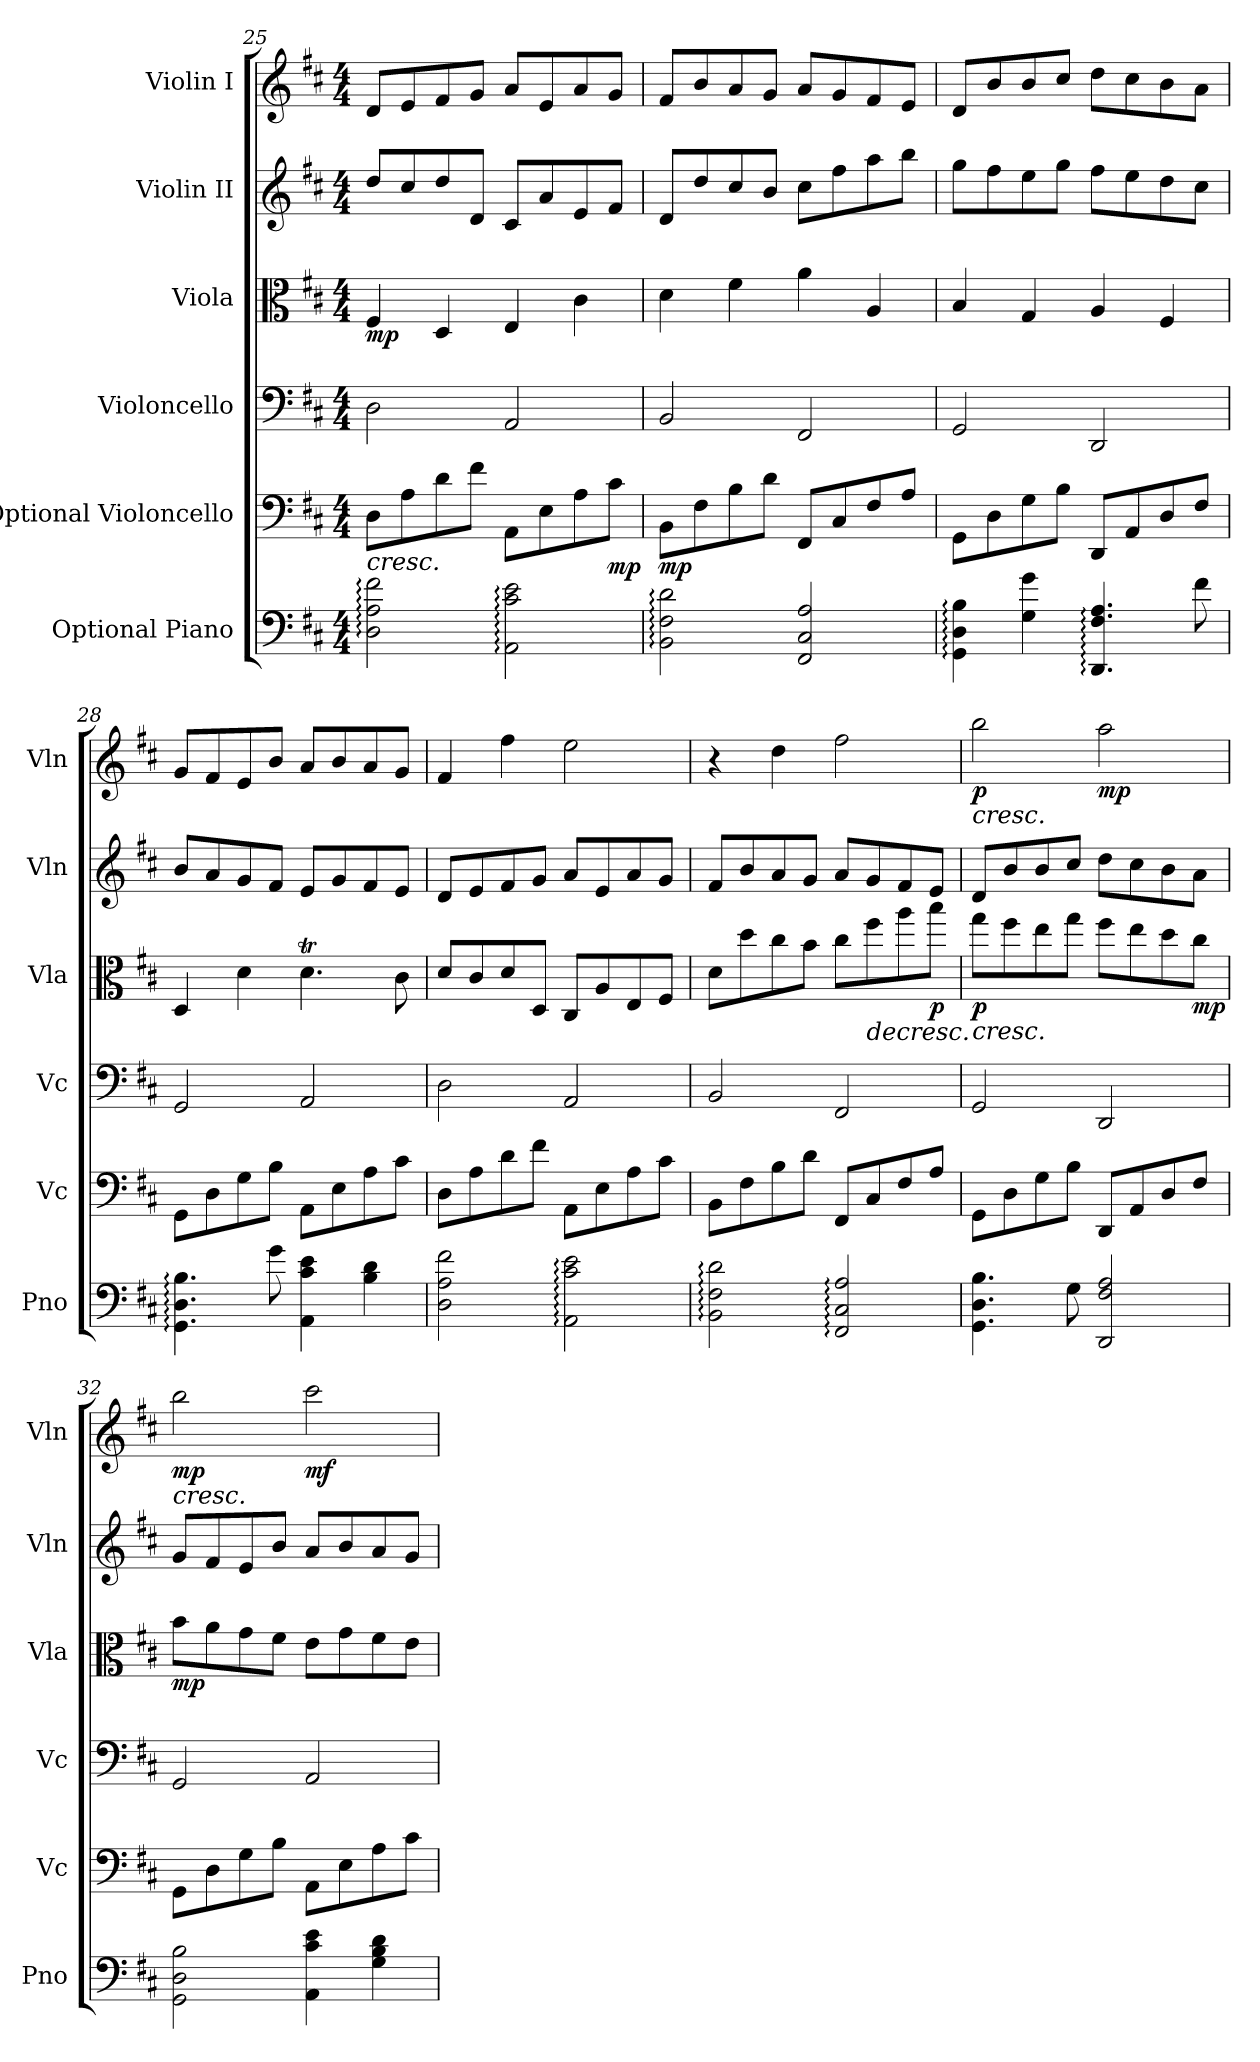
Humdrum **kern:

**kern	**kern	**dynam	**kern	**kern	**dynam	**kern	**kern	**dynam
*part6	*part5	*part5	*part4	*part3	*part3	*part2	*part1	*part1
*staff6	*staff5	*staff5	*staff4	*staff3	*staff3	*staff2	*staff1	*staff1
*I"Optional Piano	*I"Optional Violoncello	*	*I"Violoncello	*I"Viola	*	*I"Violin II	*I"Violin I	*
*I'Pno	*I'Vc	*	*I'Vc	*I'Vla	*	*I'Vln	*I'Vln	*
!!LO:LB:g=z
*clefF4	*clefF4	*	*clefF4	*clefC3	*	*clefG2	*clefG2	*
*k[f#c#]	*k[f#c#]	*	*k[f#c#]	*k[f#c#]	*	*k[f#c#]	*k[f#c#]	*
*M4/4	*M4/4	*	*M4/4	*M4/4	*	*M4/4	*M4/4	*
=25	=25	=25	=25	=25	=25	=25	=25	=25
!	!	!LO:HP:b	!	!	!LO:DY:b	!	!	!
2D\: 2A\: 2f#\:	8D\L	<	2D\	4F#/	mp	8dd/L	8d/L	.
.	8A\	.	.	.	.	8cc#/	8e/	.
.	8d\	.	.	4D/	.	8dd/	8f#/	.
.	8f#\J	.	.	.	.	8d/J	8g/J	.
2AA\: 2c#\: 2e\:	8AA\L	.	2AA/	4E/	.	8c#/L	8a/L	.
.	8E\	.	.	.	.	8a/	8e/	.
.	8A\	.	.	4c#\	.	8e/	8a/	.
!	!	!LO:DY:b	!	!	!	!	!	!
.	8c#\J	mp	.	.	.	8f#/J	8g/J	.
.	.	[	.	.	.	.	.	.
=26	=26	=26	=26	=26	=26	=26	=26	=26
!	!	!LO:DY:b	!	!	!	!	!	!
2BB\: 2F#\: 2d\:	8BB\L	mp	2BB/	4d\	.	8d/L	8f#/L	.
.	8F#\	.	.	.	.	8dd/	8b/	.
.	8B\	.	.	4f#\	.	8cc#/	8a/	.
.	8d\J	.	.	.	.	8b/J	8g/J	.
2FF#/ 2C#/ 2A/	8FF#/L	.	2FF#/	4a\	.	8cc#\L	8a/L	.
.	8C#/	.	.	.	.	8ff#\	8g/	.
.	8F#/	.	.	4A/	.	8aa\	8f#/	.
.	8A/J	.	.	.	.	8bb\J	8e/J	.
=27	=27	=27	=27	=27	=27	=27	=27	=27
4GG\: 4D\: 4B\:	8GG\L	.	2GG/	4B/	.	8gg\L	8d/L	.
.	8D\	.	.	.	.	8ff#\	8b/	.
4G\ 4g\	8G\	.	.	4G/	.	8ee\	8b/	.
.	8B\J	.	.	.	.	8gg\J	8cc#/J	.
4.DD/: 4.F#/: 4.A/:	8DD/L	.	2DD/	4A/	.	8ff#\L	8dd\L	.
.	8AA/	.	.	.	.	8ee\	8cc#\	.
.	8D/	.	.	4F#/	.	8dd\	8b\	.
8f#\	8F#/J	.	.	.	.	8cc#\J	8a\J	.
=28	=28	=28	=28	=28	=28	=28	=28	=28
4.GG\: 4.D\: 4.B\:	8GG\L	.	2GG/	4D/	.	8b/L	8g/L	.
.	8D\	.	.	.	.	8a/	8f#/	.
.	8G\	.	.	4d\	.	8g/	8e/	.
8g\	8B\J	.	.	.	.	8f#/J	8b/J	.
4AA\ 4c#\ 4e\	8AA\L	.	2AA/	4.dT\	.	8e/L	8a/L	.
.	8E\	.	.	.	.	8g/	8b/	.
4B\ 4d\	8A\	.	.	.	.	8f#/	8a/	.
.	8c#\J	.	.	8c#\	.	8e/J	8g/J	.
!!LO:PB:g=z
=29	=29	=29	=29	=29	=29	=29	=29	=29
2D\ 2A\ 2f#\	8D\L	.	2D\	8d/L	.	8d/L	4f#/	.
.	8A\	.	.	8c#/	.	8e/	.	.
.	8d\	.	.	8d/	.	8f#/	4ff#\	.
.	8f#\J	.	.	8D/J	.	8g/J	.	.
2AA\: 2c#\: 2e\:	8AA\L	.	2AA/	8C#/L	.	8a/L	2ee\	.
.	8E\	.	.	8A/	.	8e/	.	.
.	8A\	.	.	8E/	.	8a/	.	.
.	8c#\J	.	.	8F#/J	.	8g/J	.	.
=30	=30	=30	=30	=30	=30	=30	=30	=30
2BB\: 2F#\: 2d\:	8BB\L	.	2BB/	8d\L	.	8f#/L	4r	.
.	8F#\	.	.	8dd\	.	8b/	.	.
.	8B\	.	.	8cc#\	.	8a/	4dd\	.
.	8d\J	.	.	8b\J	.	8g/J	.	.
2FF#/: 2C#/: 2A/:	8FF#/L	.	2FF#/	8cc#\L	.	8a/L	2ff#\	.
!	!	!	!	!	!LO:HP:b	!	!	!
.	8C#/	.	.	8ff#\	>	8g/	.	.
.	8F#/	.	.	8aa\	.	8f#/	.	.
!	!	!	!	!	!LO:DY:b	!	!	!
.	8A/J	.	.	8bb\J	p	8e/J	.	.
.	.	.	.	.	]	.	.	.
=31	=31	=31	=31	=31	=31	=31	=31	=31
!	!	!	!	!	!LO:HP:b	!	!	!LO:HP:b
!	!	!	!	!	!LO:DY:n=1:b	!	!	!LO:DY:n=1:b
4.GG\ 4.D\ 4.B\	8GG\L	.	2GG/	8gg\L	< p	8d/L	2bb\	< p
.	8D\	.	.	8ff#\	.	8b/	.	.
.	8G\	.	.	8ee\	.	8b/	.	.
8G\	8B\J	.	.	8gg\J	.	8cc#/J	.	.
!	!	!	!	!	!	!	!	!LO:DY:n=2:b
2DD/ 2F#/ 2A/	8DD/L	.	2DD/	8ff#\L	.	8dd\L	2aa\	mp
.	8AA/	.	.	8ee\	.	8cc#\	.	.
.	8D/	.	.	8dd\	.	8b\	.	.
!	!	!	!	!	!LO:DY:n=2:b	!	!	!
.	8F#/J	.	.	8cc#\J	mp	8a\J	.	.
.	.	.	.	.	.	.	.	[
=32	=32	=32	=32	=32	=32	=32	=32	=32
!	!	!	!	!	!LO:DY:b	!	!	!LO:HP:b
!	!	!	!	!	!	!	!	!LO:DY:n=1:b
2GG\ 2D\ 2B\	8GG\L	.	2GG/	8b\L	mp	8g/L	2bb\	< mp
.	8D\	.	.	8a\	[	8f#/	.	.
.	8G\	.	.	8g\	.	8e/	.	.
.	8B\J	.	.	8f#\J	.	8b/J	.	.
!	!	!	!	!	!	!	!	!LO:DY:n=2:b
4AA\ 4c#\ 4e\	8AA\L	.	2AA/	8e\L	.	8a/L	2ccc#\	mf
.	8E\	.	.	8g\	.	8b/	.	.
4G\ 4B\ 4d\	8A\	.	.	8f#\	.	8a/	.	.
.	8c#\J	.	.	8e\J	.	8g/J	.	.
.	.	.	.	.	.	.	.	[
=	=	=	=	=	=	=	=	=
*-	*-	*-	*-	*-	*-	*-	*-	*-
